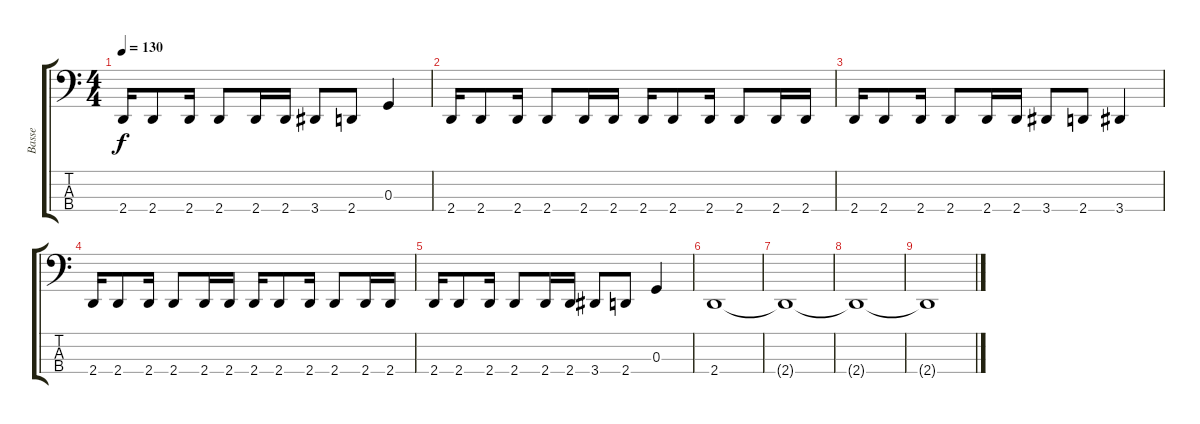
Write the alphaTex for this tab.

\track ("Basse" "Basse") {instrument electricbassfinger}
\staff {score tabs}
\tuning (F2 C2 G1 C1) {hide}
\ts (4 4)
\tempo 130
\clef f4
\ks c
2.4.16{dy f} 2.4.8 2.4.16 2.4.8 2.4.16 2.4.16 3.4.8 2.4.8 0.3.4 |
2.4.16 2.4.8 2.4.16 2.4.8 2.4.16 2.4.16 2.4.16 2.4.8 2.4.16 2.4.8 2.4.16 2.4.16 |
2.4.16 2.4.8 2.4.16 2.4.8 2.4.16 2.4.16 3.4.8 2.4.8 3.4.4 |
2.4.16 2.4.8 2.4.16 2.4.8 2.4.16 2.4.16 2.4.16 2.4.8 2.4.16 2.4.8 2.4.16 2.4.16 |
2.4.16 2.4.8 2.4.16 2.4.8 2.4.16 2.4.16 3.4.8 2.4.8 0.3.4 |
2.4.1 |
2.4{t}.1 |
2.4{t}.1 |
2.4{t}.1
